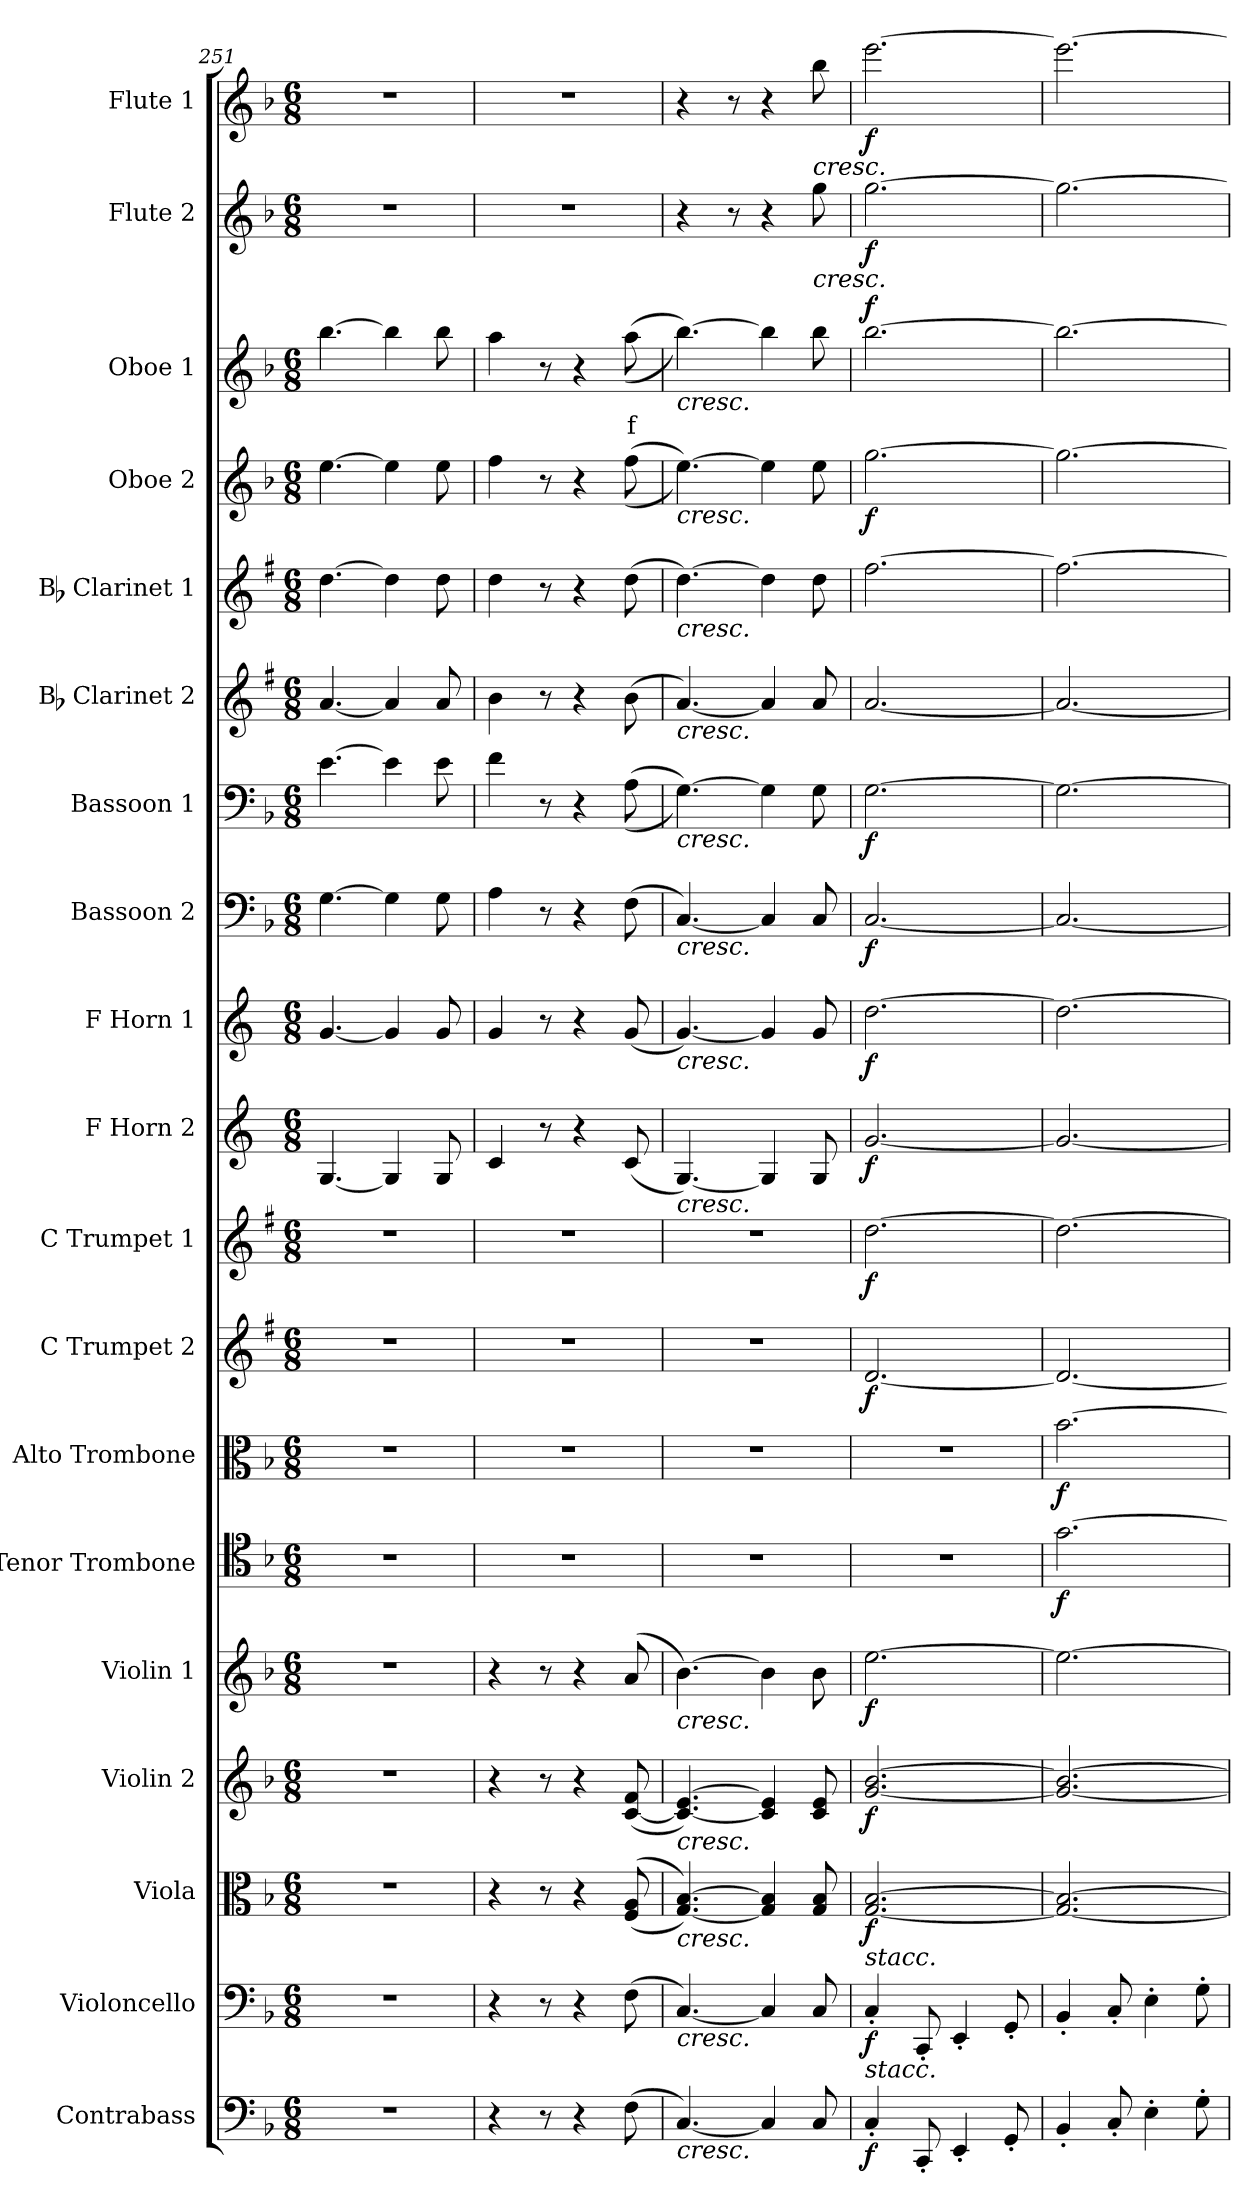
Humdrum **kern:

**kern	**dynam	**kern	**dynam	**kern	**dynam	**kern	**dynam	**kern	**dynam	**kern	**dynam	**kern	**dynam	**kern	**dynam	**kern	**dynam	**kern	**dynam	**kern	**dynam	**kern	**dynam	**kern	**dynam	**kern	**kern	**kern	**dynam	**kern	**text	**dynam	**kern	**dynam	**kern	**dynam
*part19	*part19	*part18	*part18	*part17	*part17	*part16	*part16	*part15	*part15	*part14	*part14	*part13	*part13	*part12	*part12	*part11	*part11	*part10	*part10	*part9	*part9	*part8	*part8	*part7	*part7	*part6	*part5	*part4	*part4	*part3	*part3	*part3	*part2	*part2	*part1	*part1
*staff19	*staff19	*staff18	*staff18	*staff17	*staff17	*staff16	*staff16	*staff15	*staff15	*staff14	*staff14	*staff13	*staff13	*staff12	*staff12	*staff11	*staff11	*staff10	*staff10	*staff9	*staff9	*staff8	*staff8	*staff7	*staff7	*staff6	*staff5	*staff4	*staff4	*staff3	*staff3	*staff3	*staff2	*staff2	*staff1	*staff1
*I"Contrabass	*	*I"Violoncello	*	*I"Viola	*	*I"Violin 2	*	*I"Violin 1	*	*I"Tenor Trombone	*	*I"Alto Trombone	*	*I"C Trumpet 2	*	*I"C Trumpet 1	*	*I"F Horn 2	*	*I"F Horn 1	*	*I"Bassoon 2	*	*I"Bassoon 1	*	*I"Bb Clarinet 2	*I"Bb Clarinet 1	*I"Oboe 2	*	*I"Oboe 1	*	*	*I"Flute 2	*	*I"Flute 1	*
*I'Cb	*	*I'Vc	*	*I'Vla	*	*I'Vln 2	*	*I'Vln 1	*	*I'T Trb	*	*I'A Trb	*	*I'Tpt 2	*	*I'Tpt 1	*	*I'Hn 2	*	*I'Hn 1	*	*I'Bsn 2	*	*I'Bsn 1	*	*I'Cl 2	*I'Cl 1	*I'Ob 2	*	*I'Ob 1	*	*	*I'Fl 2	*	*I'Fl 1	*
*clefF4	*	*clefF4	*	*clefC3	*	*clefG2	*	*clefG2	*	*clefC4	*	*clefC3	*	*clefG2	*	*clefG2	*	*clefG2	*	*clefG2	*	*clefF4	*	*clefF4	*	*clefG2	*clefG2	*clefG2	*	*clefG2	*	*	*clefG2	*	*clefG2	*
*ITrd7c12	*	*	*	*	*	*	*	*	*	*	*	*	*	*ITrd1c2	*	*ITrd1c2	*	*ITrd4c7	*	*ITrd4c7	*	*	*	*	*	*ITrd1c2	*ITrd1c2	*	*	*	*	*	*	*	*	*
*k[b-]	*	*k[b-]	*	*k[b-]	*	*k[b-]	*	*k[b-]	*	*k[b-]	*	*k[b-]	*	*k[b-]	*	*k[b-]	*	*k[b-]	*	*k[b-]	*	*k[b-]	*	*k[b-]	*	*k[b-]	*k[b-]	*k[b-]	*	*k[b-]	*	*	*k[b-]	*	*k[b-]	*
*M6/8	*	*M6/8	*	*M6/8	*	*M6/8	*	*M6/8	*	*M6/8	*	*M6/8	*	*M6/8	*	*M6/8	*	*M6/8	*	*M6/8	*	*M6/8	*	*M6/8	*	*M6/8	*M6/8	*M6/8	*	*M6/8	*	*	*M6/8	*	*M6/8	*
=251	=251	=251	=251	=251	=251	=251	=251	=251	=251	=251	=251	=251	=251	=251	=251	=251	=251	=251	=251	=251	=251	=251	=251	=251	=251	=251	=251	=251	=251	=251	=251	=251	=251	=251	=251	=251
2.r	.	2.r	.	2.r	.	2.r	.	2.r	.	2.r	.	2.r	.	2.r	.	2.r	.	[4.C/	.	[4.c/	.	[4.G\	.	[4.e\	.	[4.g/	[4.cc\	[4.ee\	.	[4.bb-\	.	.	2.r	.	2.r	.
.	.	.	.	.	.	.	.	.	.	.	.	.	.	.	.	.	.	4C/]	.	4c/]	.	4G\]	.	4e\]	.	4g/]	4cc\]	4ee\]	.	4bb-\]	.	.	.	.	.	.
.	.	.	.	.	.	.	.	.	.	.	.	.	.	.	.	.	.	8C/	.	8c/	.	8G\	.	8e\	.	8g/	8cc\	8ee\	.	8bb-\	.	.	.	.	.	.
=252	=252	=252	=252	=252	=252	=252	=252	=252	=252	=252	=252	=252	=252	=252	=252	=252	=252	=252	=252	=252	=252	=252	=252	=252	=252	=252	=252	=252	=252	=252	=252	=252	=252	=252	=252	=252
4r	.	4r	.	4r	.	4r	.	4r	.	2.r	.	2.r	.	2.r	.	2.r	.	4F/	.	4c/	.	4A\	.	4f\	.	4a\	4cc\	4ff\	.	4aa\	.	.	2.r	.	2.r	.
8r	.	8r	.	8r	.	8r	.	8r	.	.	.	.	.	.	.	.	.	8r	.	8r	.	8r	.	8r	.	8r	8r	8r	.	8r	.	.	.	.	.	.
4r	.	4r	.	4r	.	4r	.	4r	.	.	.	.	.	.	.	.	.	4r	.	4r	.	4r	.	4r	.	4r	4r	4r	.	4r	.	.	.	.	.	.
!	!	!	!	!	!	!	!	!	!	!	!	!	!	!	!	!	!	!	!	!	!	!	!	!	!	!	!	!	!	!	!LO:LY:b:color=#FF0000	!	!	!	!	!
(8FF\	.	(8F\	.	((8F/ 8A/	.	([8c/ 8f/	.	(8a/	.	.	.	.	.	.	.	.	.	(8F/	.	(8c/	.	(8F\	.	((8A\	.	(8a\	(8cc\	((8ff\	.	((8aa\	f	.	.	.	.	.
=253	=253	=253	=253	=253	=253	=253	=253	=253	=253	=253	=253	=253	=253	=253	=253	=253	=253	=253	=253	=253	=253	=253	=253	=253	=253	=253	=253	=253	=253	=253	=253	=253	=253	=253	=253	=253
!	!	!	!	!	!	!	!	!	!	!	!	!	!	!	!	!	!	!	!	!	!	!	!	!	!	!	!	!	!	!LO:TX:b:i:t=cresc.	!	!	!	!	!	!
!	!	!	!	!	!	!	!	!	!	!	!	!	!	!	!	!	!	!	!	!	!	!	!	!	!	!	!	!LO:TX:b:i:t=cresc.	!	!	!	!	!	!	!	!
!	!	!	!	!	!	!	!	!	!	!	!	!	!	!	!	!	!	!	!	!	!	!	!	!	!	!	!LO:TX:b:i:t=cresc.	!	!	!	!	!	!	!	!	!
!	!	!	!	!	!	!	!	!	!	!	!	!	!	!	!	!	!	!	!	!	!	!	!	!	!	!LO:TX:b:i:t=cresc.	!	!	!	!	!	!	!	!	!	!
!	!	!	!	!	!	!	!	!	!	!	!	!	!	!	!	!	!	!	!	!	!	!	!	!LO:TX:b:i:t=cresc.	!	!	!	!	!	!	!	!	!	!	!	!
!	!	!	!	!	!	!	!	!	!	!	!	!	!	!	!	!	!	!	!	!	!	!LO:TX:b:i:t=cresc.	!	!	!	!	!	!	!	!	!	!	!	!	!	!
!	!	!	!	!	!	!	!	!	!	!	!	!	!	!	!	!	!	!	!	!LO:TX:b:i:t=cresc.	!	!	!	!	!	!	!	!	!	!	!	!	!	!	!	!
!	!	!	!	!	!	!	!	!	!	!	!	!	!	!	!	!	!	!LO:TX:b:i:t=cresc.	!	!	!	!	!	!	!	!	!	!	!	!	!	!	!	!	!	!
!	!	!	!	!	!	!	!	!LO:TX:b:i:t=cresc.	!	!	!	!	!	!	!	!	!	!	!	!	!	!	!	!	!	!	!	!	!	!	!	!	!	!	!	!
!	!	!	!	!	!	!LO:TX:b:i:t=cresc.	!	!	!	!	!	!	!	!	!	!	!	!	!	!	!	!	!	!	!	!	!	!	!	!	!	!	!	!	!	!
!	!	!	!	!LO:TX:b:i:t=cresc.	!	!	!	!	!	!	!	!	!	!	!	!	!	!	!	!	!	!	!	!	!	!	!	!	!	!	!	!	!	!	!	!
!	!	!LO:TX:b:i:t=cresc.	!	!	!	!	!	!	!	!	!	!	!	!	!	!	!	!	!	!	!	!	!	!	!	!	!	!	!	!	!	!	!	!	!	!
!LO:TX:b:i:t=cresc.	!	!	!	!	!	!	!	!	!	!	!	!	!	!	!	!	!	!	!	!	!	!	!	!	!	!	!	!	!	!	!	!	!	!	!	!
[4.CC/)	.	[4.C/)	.	[4.G/ [4.B-/))	.	4.c/_ [4.e/)	.	[4.b-\)	.	2.r	.	2.r	.	2.r	.	2.r	.	[4.C/)	.	[4.c/)	.	[4.C/)	.	[4.G\))	.	[4.g/)	[4.cc\)	[4.ee\))	.	[4.bb-\))	.	.	4r	.	4r	.
.	.	.	.	.	.	.	.	.	.	.	.	.	.	.	.	.	.	.	.	.	.	.	.	.	.	.	.	.	.	.	.	.	8r	.	8r	.
4CC/]	.	4C/]	.	4G/] 4B-/]	.	4c/] 4e/]	.	4b-\]	.	.	.	.	.	.	.	.	.	4C/]	.	4c/]	.	4C/]	.	4G\]	.	4g/]	4cc\]	4ee\]	.	4bb-\]	.	.	4r	.	4r	.
!	!	!	!	!	!	!	!	!	!	!	!	!	!	!	!	!	!	!	!	!	!	!	!	!	!	!	!	!	!	!	!	!	!	!	!LO:TX:b:i:t=cresc.	!
!	!	!	!	!	!	!	!	!	!	!	!	!	!	!	!	!	!	!	!	!	!	!	!	!	!	!	!	!	!	!	!	!	!LO:TX:b:i:t=cresc.	!	!	!
8CC/	.	8C/	.	8G/ 8B-/	.	8c/ 8e/	.	8b-\	.	.	.	.	.	.	.	.	.	8C/	.	8c/	.	8C/	.	8G\	.	8g/	8cc\	8ee\	.	8bb-\	.	.	8gg\	.	8bb-\	.
=254	=254	=254	=254	=254	=254	=254	=254	=254	=254	=254	=254	=254	=254	=254	=254	=254	=254	=254	=254	=254	=254	=254	=254	=254	=254	=254	=254	=254	=254	=254	=254	=254	=254	=254	=254	=254
!	!	!LO:TX:i:t=stacc.	!	!	!	!	!	!	!	!	!	!	!	!	!	!	!	!	!	!	!	!	!	!	!	!	!	!	!	!	!	!	!	!	!	!
!LO:TX:i:t=stacc.	!	!	!	!	!	!	!	!	!	!	!	!	!	!	!	!	!	!	!	!	!	!	!	!	!	!	!	!	!	!	!	!	!	!	!	!
!	!LO:DY:b	!	!LO:DY:b	!	!LO:DY:b	!	!LO:DY:b	!	!LO:DY:b	!	!	!	!	!	!LO:DY:b	!	!LO:DY:b	!	!LO:DY:b	!	!LO:DY:b	!	!LO:DY:b	!	!LO:DY:b	!	!	!	!LO:DY:b	!	!	!LO:DY:b	!	!LO:DY:b	!	!LO:DY:b
4CC'/	f	4C'/	f	[2.G/ [2.B-/	f	[2.g/ [2.b-/	f	[2.ee\	f	2.r	.	2.r	.	[2.c/	f	[2.cc\	f	[2.c/	f	[2.g\	f	[2.C/	f	[2.G\	f	[2.g/	[2.ee\	[2.gg\	f	[2.bb-\	.	f	[2.gg\	f	[2.eee\	f
8CCC'/	.	8CC'/	.	.	.	.	.	.	.	.	.	.	.	.	.	.	.	.	.	.	.	.	.	.	.	.	.	.	.	.	.	.	.	.	.	.
4EEE'/	.	4EE'/	.	.	.	.	.	.	.	.	.	.	.	.	.	.	.	.	.	.	.	.	.	.	.	.	.	.	.	.	.	.	.	.	.	.
8GGG'/	.	8GG'/	.	.	.	.	.	.	.	.	.	.	.	.	.	.	.	.	.	.	.	.	.	.	.	.	.	.	.	.	.	.	.	.	.	.
=255	=255	=255	=255	=255	=255	=255	=255	=255	=255	=255	=255	=255	=255	=255	=255	=255	=255	=255	=255	=255	=255	=255	=255	=255	=255	=255	=255	=255	=255	=255	=255	=255	=255	=255	=255	=255
!	!	!	!	!	!	!	!	!	!	!	!LO:DY:b	!	!LO:DY:b	!	!	!	!	!	!	!	!	!	!	!	!	!	!	!	!	!	!	!	!	!	!	!
4BBB-'/	.	4BB-'/	.	2.G/_ 2.B-/_	.	2.g/_ 2.b-/_	.	2.ee\_	.	[2.g\	f	[2.b-\	f	2.c/_	.	2.cc\_	.	2.c/_	.	2.g\_	.	2.C/_	.	2.G\_	.	2.g/_	2.ee\_	2.gg\_	.	2.bb-\_	.	.	2.gg\_	.	2.eee\_	.
8CC'/	.	8C'/	.	.	.	.	.	.	.	.	.	.	.	.	.	.	.	.	.	.	.	.	.	.	.	.	.	.	.	.	.	.	.	.	.	.
4EE'\	.	4E'\	.	.	.	.	.	.	.	.	.	.	.	.	.	.	.	.	.	.	.	.	.	.	.	.	.	.	.	.	.	.	.	.	.	.
8GG'\	.	8G'\	.	.	.	.	.	.	.	.	.	.	.	.	.	.	.	.	.	.	.	.	.	.	.	.	.	.	.	.	.	.	.	.	.	.
=	=	=	=	=	=	=	=	=	=	=	=	=	=	=	=	=	=	=	=	=	=	=	=	=	=	=	=	=	=	=	=	=	=	=	=	=
*-	*-	*-	*-	*-	*-	*-	*-	*-	*-	*-	*-	*-	*-	*-	*-	*-	*-	*-	*-	*-	*-	*-	*-	*-	*-	*-	*-	*-	*-	*-	*-	*-	*-	*-	*-	*-
